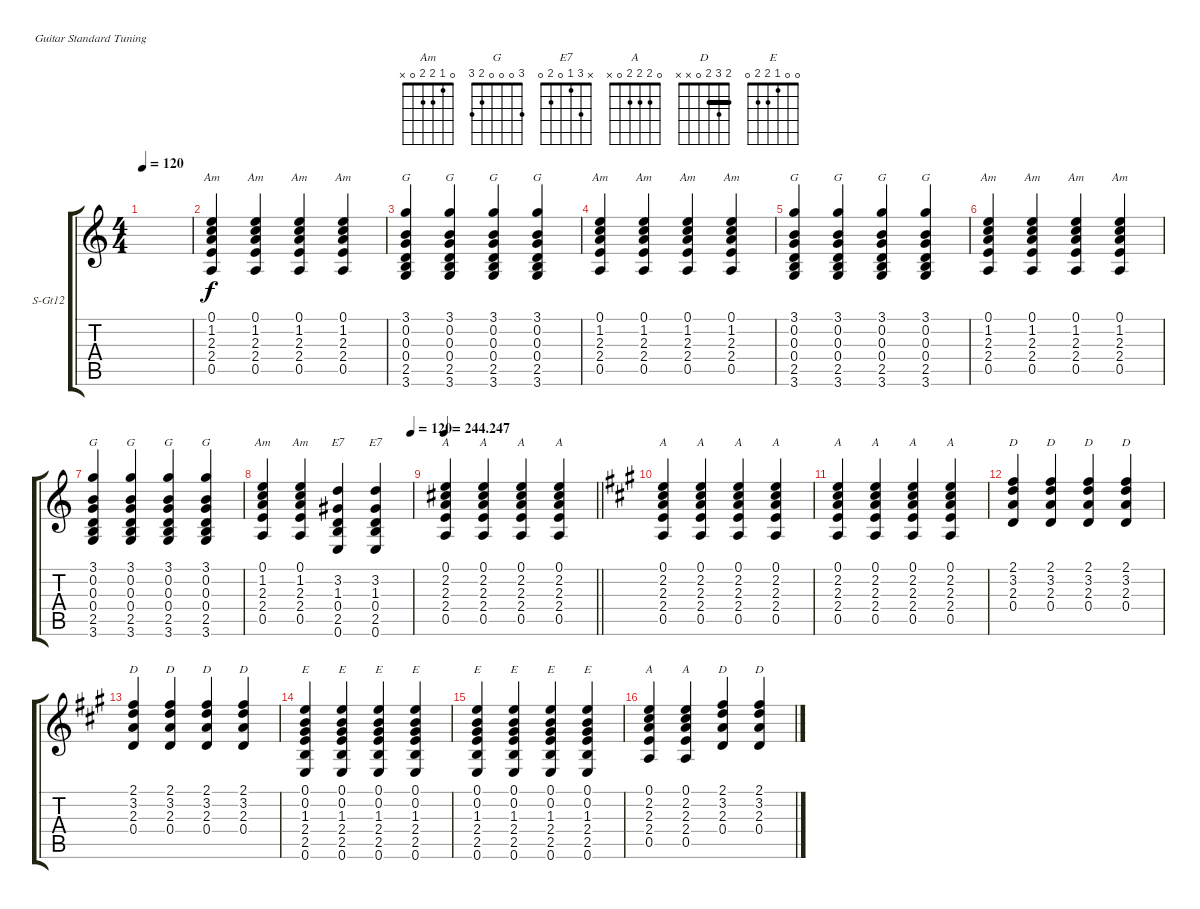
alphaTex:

\defaultSystemsLayout 4
\bracketExtendMode groupsimilarinstruments
\firstSystemTrackNameOrientation horizontal
\otherSystemsTrackNameOrientation horizontal
\track ("12 St. Steel Guitar" "S-Gt12") {instrument acousticguitarsteel}
\staff {score tabs}
\tuning (E4 B3 G3 D3 A2 E2)
\chord ("Am" 0 1 2 2 0 x)
\chord ("G" 3 0 0 0 2 3)
\chord ("E7" x 3 1 0 2 0)
\chord ("A" 0 2 2 2 0 x)
\chord ("D" 2 3 2 0 x x) {barre 2}
\chord ("E" 0 0 1 2 2 0)
\ts (4 4)
\ac
\tempo 120
\clef g2
\scale
0.487395
\ks c
|
\scale
0.256303 (0.5 2.4 2.3 1.2 0.1).4{ch "Am"} (0.5 2.4 2.3 1.2 0.1).4{ch "Am"} (0.5 2.4 2.3 1.2 0.1).4{ch "Am"} (0.5 2.4 2.3 1.2 0.1).4{ch "Am"} |
\scale
0.256303 (3.6 2.5 0.4 0.3 0.2 3.1).4{ch "G"} (3.6 2.5 0.4 0.3 0.2 3.1).4{ch "G"} (3.6 2.5 0.4 0.3 0.2 3.1).4{ch "G"} (3.6 2.5 0.4 0.3 0.2 3.1).4{ch "G"} |
\scale
0.333333 (0.5 2.4 2.3 1.2 0.1).4{ch "Am"} (0.5 2.4 2.3 1.2 0.1).4{ch "Am"} (0.5 2.4 2.3 1.2 0.1).4{ch "Am"} (0.5 2.4 2.3 1.2 0.1).4{ch "Am"} |
\scale
0.333333 (3.6 2.5 0.4 0.3 0.2 3.1).4{ch "G"} (3.6 2.5 0.4 0.3 0.2 3.1).4{ch "G"} (3.6 2.5 0.4 0.3 0.2 3.1).4{ch "G"} (3.6 2.5 0.4 0.3 0.2 3.1).4{ch "G"} |
\scale
0.333333 (0.5 2.4 2.3 1.2 0.1).4{ch "Am"} (0.5 2.4 2.3 1.2 0.1).4{ch "Am"} (0.5 2.4 2.3 1.2 0.1).4{ch "Am"} (0.5 2.4 2.3 1.2 0.1).4{ch "Am"} |
\scale
0.333333 (3.6 2.5 0.4 0.3 0.2 3.1).4{ch "G"} (3.6 2.5 0.4 0.3 0.2 3.1).4{ch "G"} (3.6 2.5 0.4 0.3 0.2 3.1).4{ch "G"} (3.6 2.5 0.4 0.3 0.2 3.1).4{ch "G"} |
\tempo (120 0.99375)
\scale
0.333333 (0.5 2.4 2.3 1.2 0.1).4{ch "Am"} (0.5 2.4 2.3 1.2 0.1).4{ch "Am"} (0.6 2.5 0.4 1.3 3.2).4{ch "E7"} (0.6 2.5 0.4 1.3 3.2).4{ch "E7"} |
\tempo
244.247
\scale
0.333333
\barLineRight lightlight
(0.5 2.4 2.3 2.2 0.1).4{ch "A"} (0.5 2.4 2.3 2.2 0.1).4{ch "A"} (0.5 2.4 2.3 2.2 0.1).4{ch "A"} (0.5 2.4 2.3 2.2 0.1).4{ch "A"} |
\scale
0.48954
\ks a
(0.5 2.4 2.3 2.2 0.1).4{ch "A"} (0.5 2.4 2.3 2.2 0.1).4{ch "A"} (0.5 2.4 2.3 2.2 0.1).4{ch "A"} (0.5 2.4 2.3 2.2 0.1).4{ch "A"} |
\scale
0.25523 (0.5 2.4 2.3 2.2 0.1).4{ch "A"} (0.5 2.4 2.3 2.2 0.1).4{ch "A"} (0.5 2.4 2.3 2.2 0.1).4{ch "A"} (0.5 2.4 2.3 2.2 0.1).4{ch "A"} |
\scale
0.25523 (0.4 2.3 3.2 2.1).4{ch "D"} (0.4 2.3 3.2 2.1).4{ch "D"} (0.4 2.3 3.2 2.1).4{ch "D"} (0.4 2.3 3.2 2.1).4{ch "D"} |
\scale
0.333333 (0.4 2.3 3.2 2.1).4{ch "D"} (0.4 2.3 3.2 2.1).4{ch "D"} (0.4 2.3 3.2 2.1).4{ch "D"} (0.4 2.3 3.2 2.1).4{ch "D"} |
\scale
0.333333 (0.6 2.5 2.4 1.3 0.2 0.1).4{ch "E"} (0.6 2.5 2.4 1.3 0.2 0.1).4{ch "E"} (0.6 2.5 2.4 1.3 0.2 0.1).4{ch "E"} (0.6 2.5 2.4 1.3 0.2 0.1).4{ch "E"} |
\scale
0.333333 (0.6 2.5 2.4 1.3 0.2 0.1).4{ch "E"} (0.6 2.5 2.4 1.3 0.2 0.1).4{ch "E"} (0.6 2.5 2.4 1.3 0.2 0.1).4{ch "E"} (0.6 2.5 2.4 1.3 0.2 0.1).4{ch "E"} |
\scale
0.312821 (0.5 2.4 2.3 2.2 0.1).4{ch "A"} (0.5 2.4 2.3 2.2 0.1).4{ch "A"} (0.4 2.3 3.2 2.1).4{ch "D"} (0.4 2.3 3.2 2.1).4{ch "D"}
